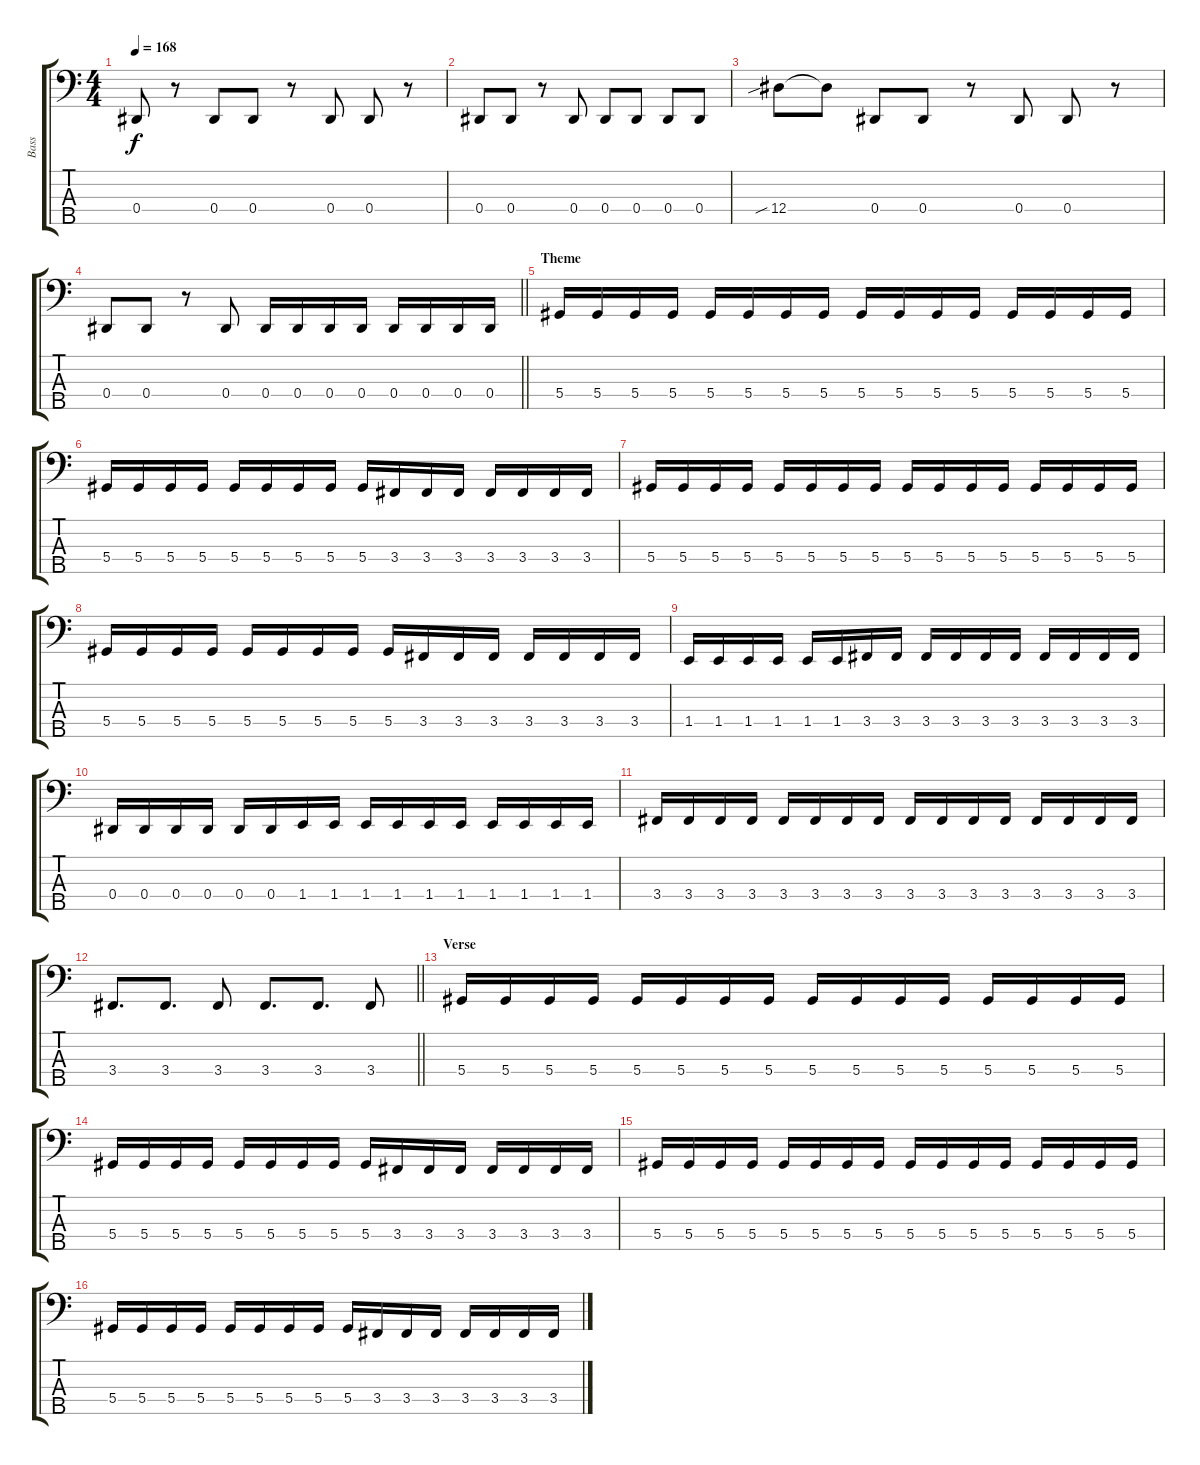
\track ("Bass" "Bass") {instrument electricbassfinger}
\staff {score tabs}
\tuning (Gb2 Db2 Ab1 Eb1 Bb0) {hide}
\ts (4 4)
\tempo 168
\clef f4
\ks aminor
0.4.8{dy f} r.8 0.4.8 0.4.8 r.8 0.4.8 0.4.8 r.8 |
0.4.8 0.4.8 r.8 0.4.8 0.4.8 0.4.8 0.4.8 0.4.8 |
12.4{sib}.8 12.4{t}.8 0.4.8 0.4.8 r.8 0.4.8 0.4.8 r.8 |
\barLineRight lightlight
0.4.8 0.4.8 r.8 0.4.8 0.4.16 0.4.16 0.4.16 0.4.16 0.4.16 0.4.16 0.4.16 0.4.16 |
\section ("" "Theme")
5.4.16 5.4.16 5.4.16 5.4.16 5.4.16 5.4.16 5.4.16 5.4.16 5.4.16 5.4.16 5.4.16 5.4.16 5.4.16 5.4.16 5.4.16 5.4.16 |
5.4.16 5.4.16 5.4.16 5.4.16 5.4.16 5.4.16 5.4.16 5.4.16 5.4.16 3.4.16 3.4.16 3.4.16 3.4.16 3.4.16 3.4.16 3.4.16 |
5.4.16 5.4.16 5.4.16 5.4.16 5.4.16 5.4.16 5.4.16 5.4.16 5.4.16 5.4.16 5.4.16 5.4.16 5.4.16 5.4.16 5.4.16 5.4.16 |
5.4.16 5.4.16 5.4.16 5.4.16 5.4.16 5.4.16 5.4.16 5.4.16 5.4.16 3.4.16 3.4.16 3.4.16 3.4.16 3.4.16 3.4.16 3.4.16 |
1.4.16 1.4.16 1.4.16 1.4.16 1.4.16 1.4.16 3.4.16 3.4.16 3.4.16 3.4.16 3.4.16 3.4.16 3.4.16 3.4.16 3.4.16 3.4.16 |
0.4.16 0.4.16 0.4.16 0.4.16 0.4.16 0.4.16 1.4.16 1.4.16 1.4.16 1.4.16 1.4.16 1.4.16 1.4.16 1.4.16 1.4.16 1.4.16 |
3.4.16 3.4.16 3.4.16 3.4.16 3.4.16 3.4.16 3.4.16 3.4.16 3.4.16 3.4.16 3.4.16 3.4.16 3.4.16 3.4.16 3.4.16 3.4.16 |
\barLineRight lightlight
3.4.8{d} 3.4.8{d} 3.4.8 3.4.8{d} 3.4.8{d} 3.4.8 |
\section ("" "Verse")
5.4.16 5.4.16 5.4.16 5.4.16 5.4.16 5.4.16 5.4.16 5.4.16 5.4.16 5.4.16 5.4.16 5.4.16 5.4.16 5.4.16 5.4.16 5.4.16 |
5.4.16 5.4.16 5.4.16 5.4.16 5.4.16 5.4.16 5.4.16 5.4.16 5.4.16 3.4.16 3.4.16 3.4.16 3.4.16 3.4.16 3.4.16 3.4.16 |
5.4.16 5.4.16 5.4.16 5.4.16 5.4.16 5.4.16 5.4.16 5.4.16 5.4.16 5.4.16 5.4.16 5.4.16 5.4.16 5.4.16 5.4.16 5.4.16 |
5.4.16 5.4.16 5.4.16 5.4.16 5.4.16 5.4.16 5.4.16 5.4.16 5.4.16 3.4.16 3.4.16 3.4.16 3.4.16 3.4.16 3.4.16 3.4.16
